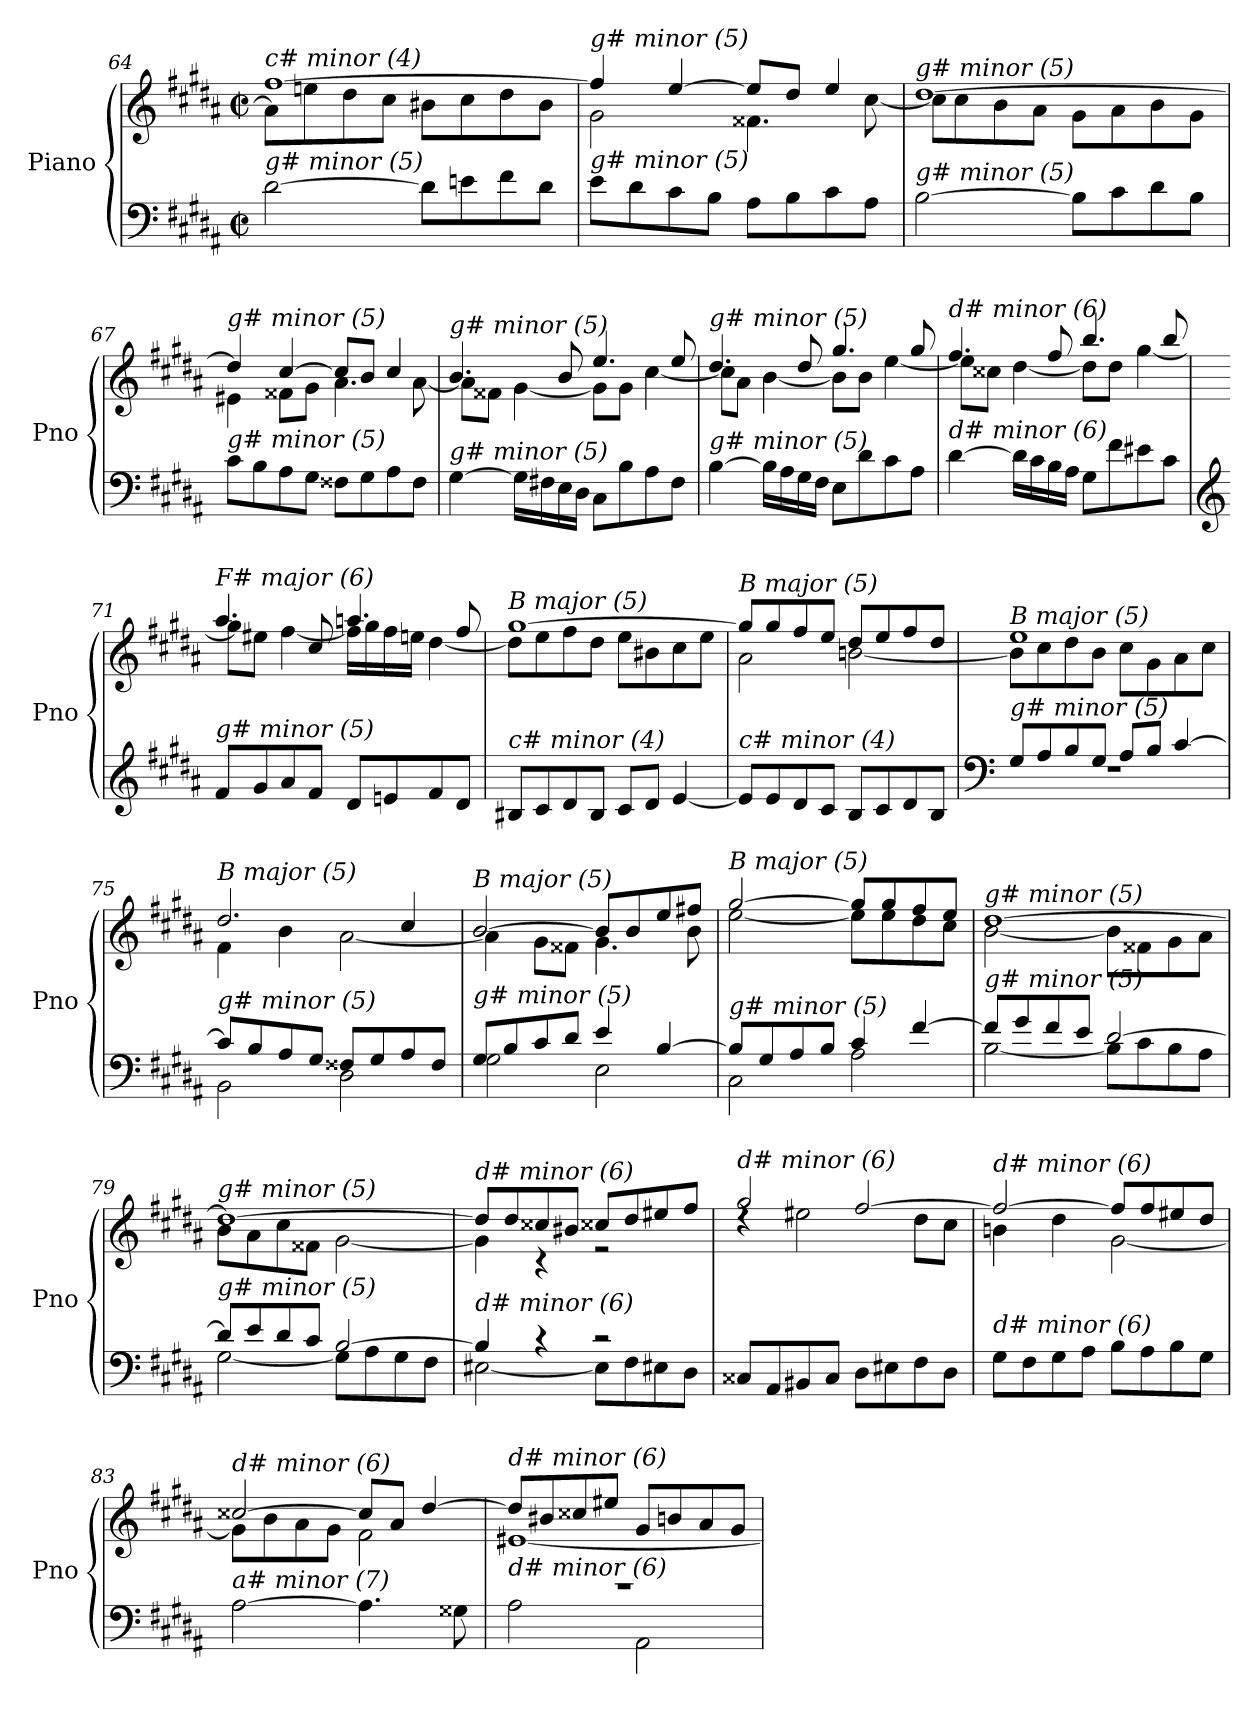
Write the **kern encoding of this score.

**kern	**kern
*part1	*part1
*staff2	*staff1
*I"Piano	*
*I'Pno	*
!!LO:LB:g=z
*clefF4	*clefG2
*k[f#c#g#d#a#]	*k[f#c#g#d#a#]
*M2/2	*M2/2
*met(c|)	*met(c|)
=64	=64
*	*^
!	!LO:TX:i:t=c# minor (4)	!
!LO:TX:i:t=g# minor (5)	!	!
[2d#\	[1ff#	8a#\L]
.	.	8een\
.	.	8dd#\
.	.	8cc#\J
8d#\L]	.	8b#X\L
8en\	.	8cc#\
8f#\	.	8dd#\
8d#\J	.	8b#\J
=65	=65	=65
!	!LO:TX:i:t=g# minor (5)	!
!LO:TX:i:t=g# minor (5)	!	!
8e\L	4ff#/]	2g#\
8d#\	.	.
8c#\	[4ee/	.
8B\J	.	.
8A#\L	8ee/L]	4.f##X\
8B\	8dd#/J	.
8c#\	4ee/	.
8A#\J	.	[8cc#\
=66	=66	=66
!	!LO:TX:i:t=g# minor (5)	!
!LO:TX:i:t=g# minor (5)	!	!
[2B\	[1dd#	8cc#\L]
.	.	8cc#\
.	.	8b\
.	.	8a#\J
8B\L]	.	8g#\L
8c#\	.	8a#\
8d#\	.	8b\
8B\J	.	8g#\J
=67	=67	=67
!	!LO:TX:i:t=g# minor (5)	!
!LO:TX:i:t=g# minor (5)	!	!
8c#\L	4dd#/]	4e#X\
8B\	.	.
8A#\	[4cc#/	8f##X\L
8G#\J	.	8g#\J
8F##X\L	8cc#/L]	4.a#\
8G#\	8b/J	.
8A#\	4cc#/	.
8F##\J	.	[8a#\
=68	=68	=68
!	!LO:TX:i:t=g# minor (5)	!
!LO:TX:i:t=g# minor (5)	!	!
[4G#\	4.b/	8a#\L]
.	.	8f##X\J
16G#\LL]	.	[4g#\
16F#X\	.	.
16E\	8b/	.
16D#\JJ	.	.
8C#\L	4.ee/	8g#\L]
8B\	.	8g#\J
8A#\	.	[4cc#\
8F#\J	8ee/	.
!!LO:LB:g=z	!!
=69	=69	=69
!	!LO:TX:i:t=g# minor (5)	!
!LO:TX:i:t=g# minor (5)	!	!
[4B\	4.dd#/	8cc#\L]
.	.	8a#\J
16B\LL]	.	[4b\
16A#\	.	.
16G#\	8dd#/	.
16F#\JJ	.	.
8E\L	4.gg#/	8b\L]
8d#\	.	8b\J
8c#\	.	[4ee\
8A#\J	8gg#/	.
=70	=70	=70
!	!LO:TX:i:t=d# minor (6)	!
!LO:TX:i:t=d# minor (6)	!	!
[4d#\	4.ff#/	8ee\L]
.	.	8cc##X\J
16d#\LL]	.	[4dd#\
16c#\	.	.
16B\	8ff#/	.
16A#\JJ	.	.
8G#\L	4.bb/	8dd#\L]
8f#\	.	8dd#\J
8e#X\	.	[4gg#\
8c#\J	8bb/	.
=71	=71	=71
*clefG2	*	*
!	!LO:TX:i:t=F# major (6)	!
!LO:TX:i:t=g# minor (5)	!	!
8f#/L	4.aa#/	8gg#\L]
8g#/	.	8ee#X\J
8a#/	.	[4ff#\
8f#/J	8cc#/	.
8d#/L	4.aan/	16ff#\LL]
.	.	16gg#\
8en/	.	16ff#\
.	.	16een\JJ
8f#/	.	[4dd#\
8d#/J	8ff#/	.
=72	=72	=72
!	!LO:TX:i:t=B major (5)	!
!LO:TX:i:t=c# minor (4)	!	!
8B#X/L	[1gg#	8dd#\L]
8c#/	.	8ee\
8d#/	.	8ff#\
8B#/J	.	8dd#\J
8c#/L	.	8ee\L
8d#/J	.	8b#X\
[4e/	.	8cc#\
.	.	8ee\J
!!LO:LB:g=z	!!
=73	=73	=73
!	!LO:TX:i:t=B major (5)	!
!LO:TX:i:t=c# minor (4)	!	!
8e/L]	8gg#/L]	2a#\
8e/	8gg#/	.
8d#/	8ff#/	.
8c#/J	8ee/J	.
8B/L	8dd#/L	[2bn\
8c#/	8ee/	.
8d#/	8ff#/	.
8B/J	8dd#/J	.
=74	=74	=74
*clefF4	*	*
*^	*	*
!	!	!LO:TX:i:t=B major (5)	!
!LO:TX:i:t=g# minor (5)	!	!	!
8G#/L	1rF	1ee	8b\L]
8A#/	.	.	8cc#\
8B/	.	.	8dd#\
8G#/J	.	.	8b\J
8A#/L	.	.	8cc#\L
8B/J	.	.	8g#\
[4c#/	.	.	8a#\
.	.	.	8cc#\J
=75	=75	=75	=75
!	!	!LO:TX:i:t=B major (5)	!
!LO:TX:i:t=g# minor (5)	!	!	!
8c#/L]	2BB\	2.dd#/	4f#\
8B/	.	.	.
8A#/	.	.	4b\
8G#/J	.	.	.
8F##X/L	2D#\	.	[2a#\
8G#/	.	.	.
8A#/	.	4cc#/	.
8F##/J	.	.	.
=76	=76	=76	=76
!	!	!LO:TX:i:t=B major (5)	!
!LO:TX:i:t=g# minor (5)	!	!	!
8G#/L	2G#\	[2b/	4a#\]
8B/	.	.	.
8c#/	.	.	8g#\L
8d#/J	.	.	8f##X\J
4e/	2E\	8b/L]	4.g#\
.	.	8b/	.
[4B/	.	8ee/	.
.	.	8ff#X/J	8b\
=77	=77	=77	=77
!	!	!LO:TX:i:t=B major (5)	!
!LO:TX:i:t=g# minor (5)	!	!	!
8B/L]	2C#\	[2gg#/	[2ee\
8G#/	.	.	.
8A#/	.	.	.
8B/J	.	.	.
4c#/	2A#\	8gg#/L]	8ee\L]
.	.	8gg#/	8ee\
[4f#/	.	8ff#/	8dd#\
.	.	8ee/J	8cc#\J
!!LO:PB:g=z	!!
=78	=78	=78	=78
!	!	!LO:TX:i:t=g# minor (5)	!
!LO:TX:i:t=g# minor (5)	!	!	!
8f#/L]	[2B\	[1dd#	[2b\
8g#/	.	.	.
8f#/	.	.	.
8e/J	.	.	.
[2d#/	8B\L]	.	8b\L]
.	8c#\	.	8f##X\
.	8B\	.	8g#\
.	8A#\J	.	8a#\J
=79	=79	=79	=79
!	!	!LO:TX:i:t=g# minor (5)	!
!LO:TX:i:t=g# minor (5)	!	!	!
8d#/L]	[2G#\	1dd#_	8b\L
8e/	.	.	8a#\
8d#/	.	.	8cc#\
8c#/J	.	.	8f##X\J
[2B/	8G#\L]	.	[2g#\
.	8A#\	.	.
.	8G#\	.	.
.	8F#\J	.	.
=80	=80	=80	=80
!	!	!LO:TX:i:t=d# minor (6)	!
!LO:TX:i:t=d# minor (6)	!	!	!
4B/]	[2E#X\	8dd#/L]	4g#\]
.	.	8dd#/	.
4r	.	8cc##X/	4r
.	.	8b#X/J	.
2r	8E#\L]	8cc##X/L	2r
.	8F#\	8dd#/	.
.	8E#X\	8ee#X/	.
.	8D#\J	8ff#/J	.
=81	=81	=81	=81
!	!	!LO:TX:i:t=d# minor (6)	!
!LO:TX:i:t=d# minor (6)	!	!	!
*v	*v	*	*
8C##X/L	2gg#/	4rdd
8AA#/	.	.
8BB#X/	.	2ee#X\
8C##/J	.	.
8D#\L	[2ff#/	.
8E#X\	.	.
8F#\	.	8dd#\L
8D#\J	.	8cc#\J
=82	=82	=82
!	!LO:TX:i:t=d# minor (6)	!
!LO:TX:i:t=d# minor (6)	!	!
8G#\L	2ff#/_	4bn\
8F#\	.	.
8G#\	.	4dd#\
8A#\J	.	.
8B\L	8ff#/L]	[2g#\
8A#\	8ff#/	.
8B\	8ee#X/	.
8G#\J	8dd#/J	.
!!LO:LB:g=z	!!
=83	=83	=83
!	!LO:TX:i:t=d# minor (6)	!
!LO:TX:i:t=a# minor (7)	!	!
[2A#\	[2cc##X/	8g#\L]
.	.	8b\
.	.	8a#\
.	.	8g#\J
4.A#\]	8cc##/L]	2f#\
.	8a#/J	.
.	[4dd#/	.
8G##Xi\	.	.
=84	=84	=84
*^	*	*
!	!	!LO:TX:i:t=d# minor (6)	!
!LO:TX:i:t=d# minor (6)	!	!	!
1r	2A#\	8dd#/L]	[1e#X
.	.	8b#X/	.
.	.	8cc##X/	.
.	.	8ee#X/J	.
.	2AA#\	8g#/L	.
.	.	8bn/	.
.	.	8a#/	.
.	.	8g#/J	.
*v	*v	*	*
*	*v	*v
=	=
*-	*-
